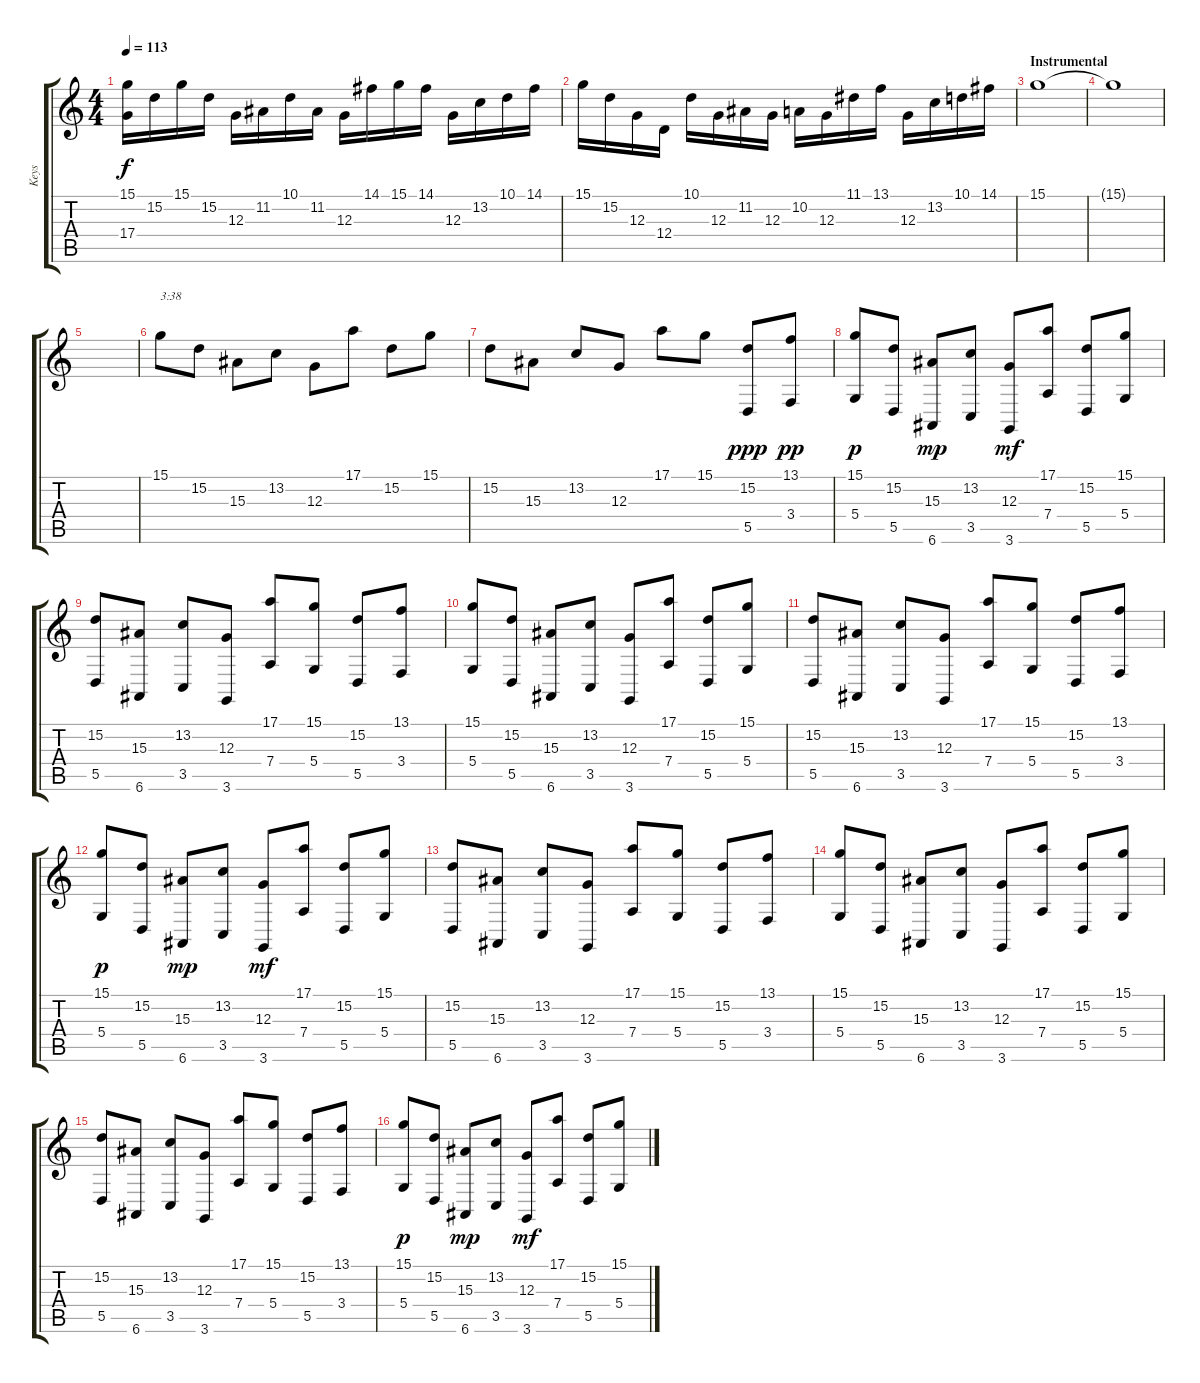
\track ("Keys" "Keys") {instrument acousticgrandpiano}
\staff {score tabs}
\tuning (E4 B3 G3 D3 A2 E2) {hide}
\ts (4 4)
\tempo 113
\clef g2
\ks c
(15.1 17.4).16{dy f} 15.2.16 15.1.16 15.2.16 12.3.16 11.2.16 10.1.16 11.2.16 12.3.16 14.1.16 15.1.16 14.1.16 12.3.16 13.2.16 10.1.16 14.1.16 |
15.1.16 15.2.16 12.3.16 12.4.16 10.1.16 12.3.16 11.2.16 12.3.16 10.2.16 12.3.16 11.1.16 13.1.16 12.3.16 13.2.16 10.1.16 14.1.16 |
\section ("" "Instrumental")
15.1.1 |
15.1{t}.1 |
|
15.1.8{txt "3:38" volume 14 balance 4 instrument musicbox} 15.2.8 15.3.8 13.2.8 12.3.8 17.1.8 15.2.8 15.1.8 |
15.2.8 15.3.8 13.2.8 12.3.8 17.1.8 15.1.8 (15.2 5.5).8{dy ppp} (13.1 3.4).8{dy pp} |
(15.1 5.4).8{dy p} (15.2 5.5).8 (15.3 6.6).8{dy mp} (13.2 3.5).8 (12.3 3.6).8{dy mf} (17.1 7.4).8 (15.2 5.5).8 (15.1 5.4).8 |
(15.2 5.5).8 (15.3 6.6).8 (13.2 3.5).8 (12.3 3.6).8 (17.1 7.4).8 (15.1 5.4).8 (15.2 5.5).8 (13.1 3.4).8 |
(15.1 5.4).8 (15.2 5.5).8 (15.3 6.6).8 (13.2 3.5).8 (12.3 3.6).8 (17.1 7.4).8 (15.2 5.5).8 (15.1 5.4).8 |
(15.2 5.5).8 (15.3 6.6).8 (13.2 3.5).8 (12.3 3.6).8 (17.1 7.4).8 (15.1 5.4).8 (15.2 5.5).8 (13.1 3.4).8 |
(15.1 5.4).8{dy p} (15.2 5.5).8 (15.3 6.6).8{dy mp} (13.2 3.5).8 (12.3 3.6).8{dy mf} (17.1 7.4).8 (15.2 5.5).8 (15.1 5.4).8 |
(15.2 5.5).8 (15.3 6.6).8 (13.2 3.5).8 (12.3 3.6).8 (17.1 7.4).8 (15.1 5.4).8 (15.2 5.5).8 (13.1 3.4).8 |
(15.1 5.4).8 (15.2 5.5).8 (15.3 6.6).8 (13.2 3.5).8 (12.3 3.6).8 (17.1 7.4).8 (15.2 5.5).8 (15.1 5.4).8 |
(15.2 5.5).8 (15.3 6.6).8 (13.2 3.5).8 (12.3 3.6).8 (17.1 7.4).8 (15.1 5.4).8 (15.2 5.5).8 (13.1 3.4).8 |
(15.1 5.4).8{dy p} (15.2 5.5).8 (15.3 6.6).8{dy mp} (13.2 3.5).8 (12.3 3.6).8{dy mf} (17.1 7.4).8 (15.2 5.5).8 (15.1 5.4).8
